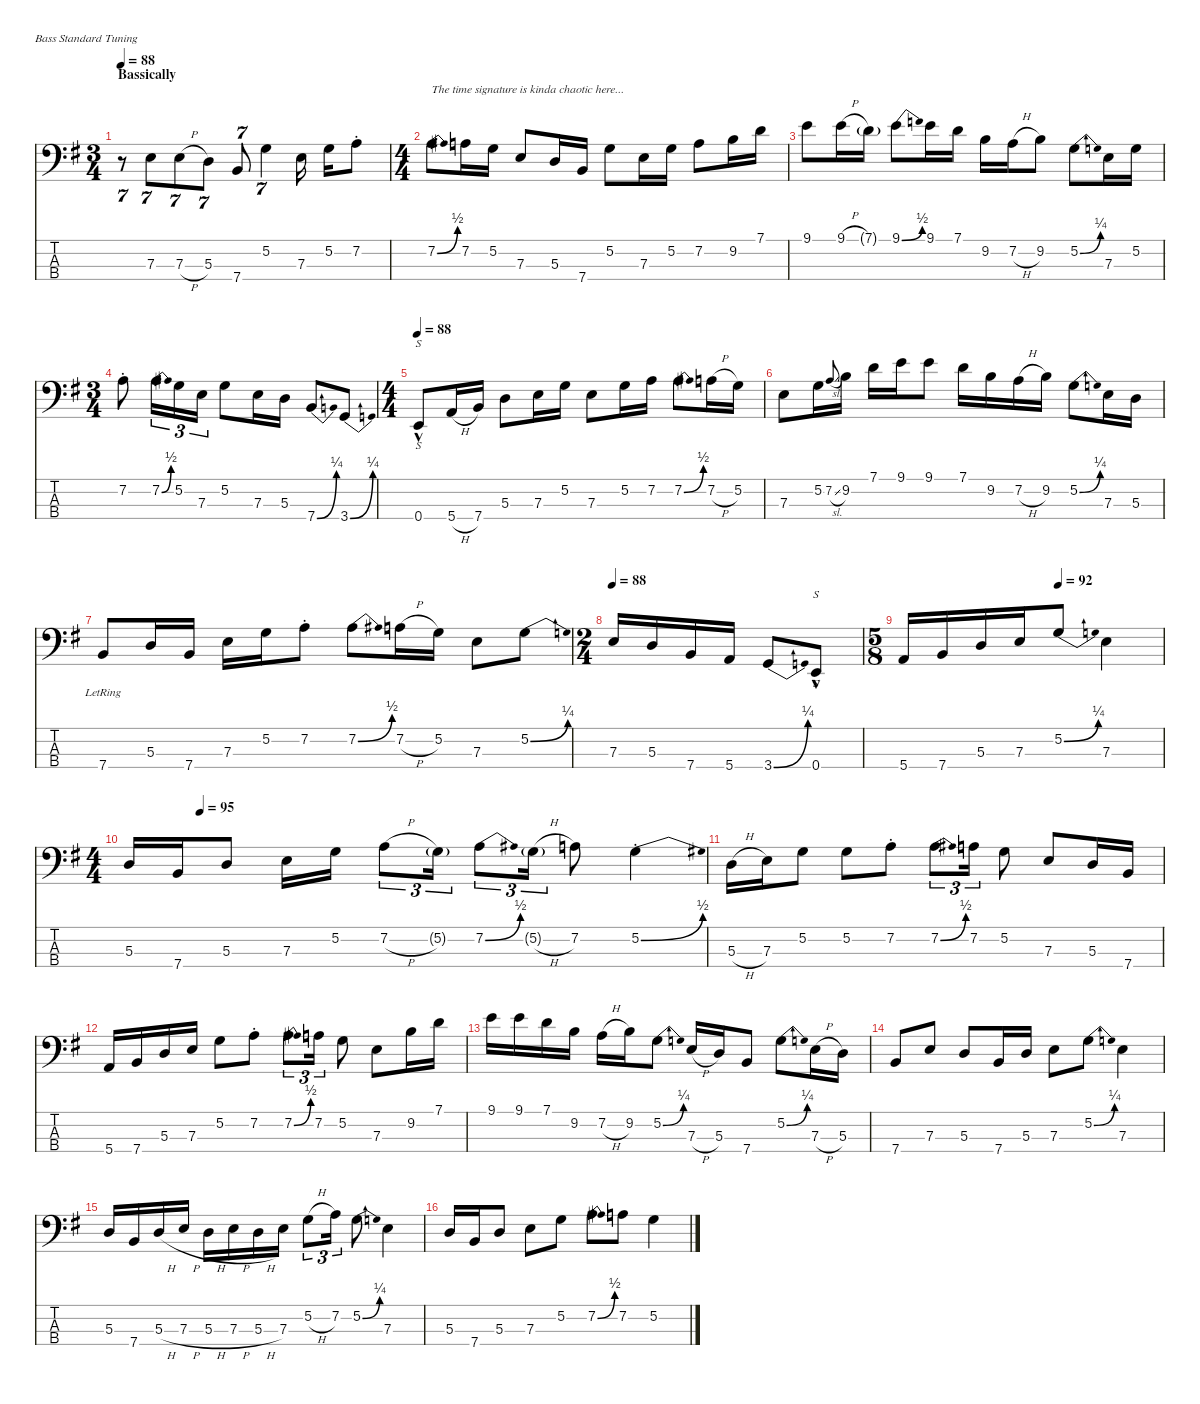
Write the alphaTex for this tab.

\defaultSystemsLayout 4
\hideDynamics
\bracketExtendMode nobrackets
\singleTrackTrackNamePolicy hidden
\multiTrackTrackNamePolicy hidden
\firstSystemTrackNameMode fullname
\firstSystemTrackNameOrientation horizontal
\otherSystemsTrackNameOrientation horizontal
\track ("Geezer" "el.bs.") {instrument electricbassfinger}
\staff {score tabs}
\tuning (G2 D2 A1 E1)
\ts (3 4)
\beaming (8 2 2 2)
\section ("" "Bassically")
\tempo 88
\clef f4
\ks eminor
r.8{tu (7 4) dy f instrument electricbassfinger beam Down} 7.3{acc forcenatural}.8{tu (7 4) beam Up} 7.3{h acc forcenatural}.8{tu (7 4) beam Up} 5.3{acc forcenatural}.8{tu (7 4) beam Up} 7.4{acc forcenatural}.8{tu (7 4) beam Up} 5.2{acc forcenatural}.4{tu (7 4) beam Down} 7.3{acc forcenatural}.16{beam Down} 5.2{acc forcenatural}.16{beam Down} 7.2{st acc forcenatural}.8{beam Down} |
\ts (4 4)
\beaming (8 2 2 2 2)
7.2{be (bend 0 0 30 2) acc forcenatural}.8{txt "The time signature is kinda chaotic here..." beam Down} 7.2{acc forcenatural}.16{beam Down} 5.2{acc forcenatural}.16{beam Down} 7.3{acc forcenatural}.8{beam Up} 5.3{acc forcenatural}.16{beam Up} 7.4{acc forcenatural}.16{beam Up} 5.2{acc forcenatural}.8{beam Down} 7.3{acc forcenatural}.16{beam Down} 5.2{acc forcenatural}.16{beam Down} 7.2{acc forcenatural}.8{beam Down} 9.2{acc forcenatural}.16{beam Down} 7.1{acc forcenatural}.16{beam Down} |
9.1{acc forcenatural}.8{beam Down} 9.1{h acc forcenatural}.16{beam Down} 7.1{g acc forcenatural}.16{dy mf beam Down} 9.1{be (bend 0 0 30 2) acc forcenatural}.8{dy f beam Down} 9.1{acc forcenatural}.16{beam Down} 7.1{acc forcenatural}.16{beam Down} 9.2{acc forcenatural}.16{beam Down} 7.2{h acc forcenatural}.16{beam Down} 9.2{acc forcenatural}.8{beam Down} 5.2{be (bend 0 0 60 1) acc forcenatural}.8{beam Down} 7.3{acc forcenatural}.16{beam Down} 5.2{acc forcenatural}.16{beam Down} |
\ts (3 4)
\beaming (8 2 2 2)
7.2{st acc forcenatural}.8{beam Down} 7.2{be (bend 0 0 9.999999599999999 2) acc forcenatural}.16{tu (3 2) beam Down} 5.2{acc forcenatural}.16{tu (3 2) beam Down} 7.3{acc forcenatural}.16{tu (3 2) beam Down} 5.2{acc forcenatural}.8{beam Down} 7.3{acc forcenatural}.16{beam Down} 5.3{acc forcenatural}.16{beam Down} 7.4{be (bend 0 0 60 1) acc forcenatural}.8{beam Up} 3.4{be (bend 0 0 60 1) acc forcenatural}.8{beam Up} |
\ts (4 4)
\beaming (8 2 2 2 2)
\tempo 88
0.4{hac acc forcenatural}.8{s beam Up} 5.4{h acc forcenatural}.16{beam Up} 7.4{acc forcenatural}.16{beam Up} 5.3{acc forcenatural}.8{beam Down} 7.3{acc forcenatural}.16{beam Down} 5.2{acc forcenatural}.16{beam Down} 7.3{acc forcenatural}.8{beam Down} 5.2{acc forcenatural}.16{beam Down} 7.2{acc forcenatural}.16{beam Down} 7.2{be (bend 0 0 30 2) acc forcenatural}.8{beam Down} 7.2{h acc forcenatural}.16{beam Down} 5.2{acc forcenatural}.16{beam Down} |
7.3{acc forcenatural}.8{beam Down} 5.2{acc forcenatural}.16{beam Down} 7.2{sl acc forcenatural}.8{gr onbeat dy mf beam Up} 9.2{acc forcenatural}.16{dy f beam Down} 7.1{acc forcenatural}.16{beam Down} 9.1{acc forcenatural}.16{beam Down} 9.1{acc forcenatural}.8{beam Down} 7.1{acc forcenatural}.16{beam Down} 9.2{acc forcenatural}.16{beam Down} 7.2{h acc forcenatural}.16{beam Down} 9.2{acc forcenatural}.16{beam Down} 5.2{be (bend 0 0 60 1) acc forcenatural}.8{beam Down} 7.3{acc forcenatural}.16{beam Down} 5.3{acc forcenatural}.16{beam Down} |
7.4{lr acc forcenatural}.8{beam Up} 5.3{acc forcenatural}.16{beam Up} 7.4{acc forcenatural}.16{beam Up} 7.3{acc forcenatural}.16{beam Down} 5.2{acc forcenatural}.16{beam Down} 7.2{st acc forcenatural}.8{beam Down} 7.2{be (bend 0 0 30 2) acc forcenatural}.8{beam Down} 7.2{h acc forcenatural}.16{beam Down} 5.2{acc forcenatural}.16{beam Down} 7.3{acc forcenatural}.8{beam Down} 5.2{be (bend 0 0 60 1) acc forcenatural}.8{beam Down} |
\ts (2 4)
\beaming (8 2 2)
\tempo 88
7.3{acc forcenatural}.16{beam Up} 5.3{acc forcenatural}.16{beam Up} 7.4{acc forcenatural}.16{beam Up} 5.4{acc forcenatural}.16{beam Up} 3.4{be (bend 0 0 60 1) acc forcenatural}.8{beam Up} 0.4{hac acc forcenatural}.8{s beam Up} |
\ts (5 8)
\beaming (8 3 2)
\tempo (92 0.6)
5.4{acc forcenatural}.16{beam Up} 7.4{acc forcenatural}.16{beam Up} 5.3{acc forcenatural}.16{beam Up} 7.3{acc forcenatural}.16{beam Up} 5.2{be (bend 0 0 60 1) acc forcenatural}.8{beam Up} 7.3{acc forcenatural}.4{beam Down} |
\ts (4 4)
\beaming (8 2 2 2 2)
\tempo (95 0.125)
5.3{acc forcenatural}.16{beam Up} 7.4{acc forcenatural}.16{beam Up} 5.3{acc forcenatural}.8{beam Up} 7.3{acc forcenatural}.16{beam Down} 5.2{acc forcenatural}.16{beam Down} 7.2{h acc forcenatural}.8{tu (3 2) beam Down} 5.2{g acc forcenatural}.16{tu (3 2) dy mf beam Down} 7.2{be (bend 0 0 28.999999199999998 2) acc forcenatural}.8{tu (3 2) dy f beam Down} 5.2{h g acc forcenatural}.16{tu (3 2) dy mf beam Down} 7.2{acc forcenatural}.8{dy f beam Down} 5.2{be (bend 0 0 60 2) st acc forcenatural}.4{beam Down} |
5.3{h acc forcenatural}.16{beam Down} 7.3{acc forcenatural}.16{beam Down} 5.2{acc forcenatural}.8{beam Down} 5.2{acc forcenatural}.8{beam Down} 7.2{st acc forcenatural}.8{beam Down} 7.2{be (bend 0 0 30 2) acc forcenatural}.8{tu (3 2) beam Down} 7.2{acc forcenatural}.16{tu (3 2) beam Down} 5.2{acc forcenatural}.8{beam Down} 7.3{acc forcenatural}.8{beam Up} 5.3{acc forcenatural}.16{beam Up} 7.4{acc forcenatural}.16{beam Up} |
5.4{acc forcenatural}.16{beam Up} 7.4{acc forcenatural}.16{beam Up} 5.3{acc forcenatural}.16{beam Up} 7.3{acc forcenatural}.16{beam Up} 5.2{acc forcenatural}.8{beam Down} 7.2{st acc forcenatural}.8{beam Down} 7.2{be (bend 0 0 30 2) acc forcenatural}.8{tu (3 2) beam Down} 7.2{acc forcenatural}.16{tu (3 2) beam Down} 5.2{acc forcenatural}.8{beam Down} 7.3{acc forcenatural}.8{beam Down} 9.2{acc forcenatural}.16{beam Down} 7.1{acc forcenatural}.16{beam Down} |
9.1{acc forcenatural}.16{beam Down} 9.1{acc forcenatural}.16{beam Down} 7.1{acc forcenatural}.16{beam Down} 9.2{acc forcenatural}.16{beam Down} 7.2{h acc forcenatural}.16{beam Down} 9.2{acc forcenatural}.16{beam Down} 5.2{be (bend 0 0 60 1) acc forcenatural}.8{beam Down} 7.3{h acc forcenatural}.16{beam Up} 5.3{acc forcenatural}.16{beam Up} 7.4{acc forcenatural}.8{beam Up} 5.2{be (bend 0 0 60 1) acc forcenatural}.8{beam Down} 7.3{h acc forcenatural}.16{beam Down} 5.3{acc forcenatural}.16{beam Down} |
7.4{acc forcenatural}.8{beam Up} 7.3{acc forcenatural}.8{beam Up} 5.3{acc forcenatural}.8{beam Up} 7.4{acc forcenatural}.16{beam Up} 5.3{acc forcenatural}.16{beam Up} 7.3{acc forcenatural}.8{beam Down} 5.2{be (bend 0 0 60 1) acc forcenatural}.8{beam Down} 7.3{acc forcenatural}.4{beam Down} |
5.3{acc forcenatural}.16{beam Up} 7.4{acc forcenatural}.16{beam Up} 5.3{h acc forcenatural}.16{beam Up} 7.3{h acc forcenatural}.16{beam Up} 5.3{h acc forcenatural}.16{beam Down} 7.3{h acc forcenatural}.16{beam Down} 5.3{h acc forcenatural}.16{beam Down} 7.3{acc forcenatural}.16{beam Down} 5.2{h acc forcenatural}.8{tu (3 2) beam Down} 7.2{acc forcenatural}.16{tu (3 2) beam Down} 5.2{be (bend 0 0 60 1) acc forcenatural}.8{beam Down} 7.3{acc forcenatural}.4{beam Down} |
5.3{acc forcenatural}.16{beam Up} 7.4{acc forcenatural}.16{beam Up} 5.3{acc forcenatural}.8{beam Up} 7.3{acc forcenatural}.8{beam Down} 5.2{acc forcenatural}.8{beam Down} 7.2{be (bend 0 0 30 2) acc forcenatural}.8{beam Down} 7.2{acc forcenatural}.8{beam Down} 5.2{acc forcenatural}.4{beam Down}
